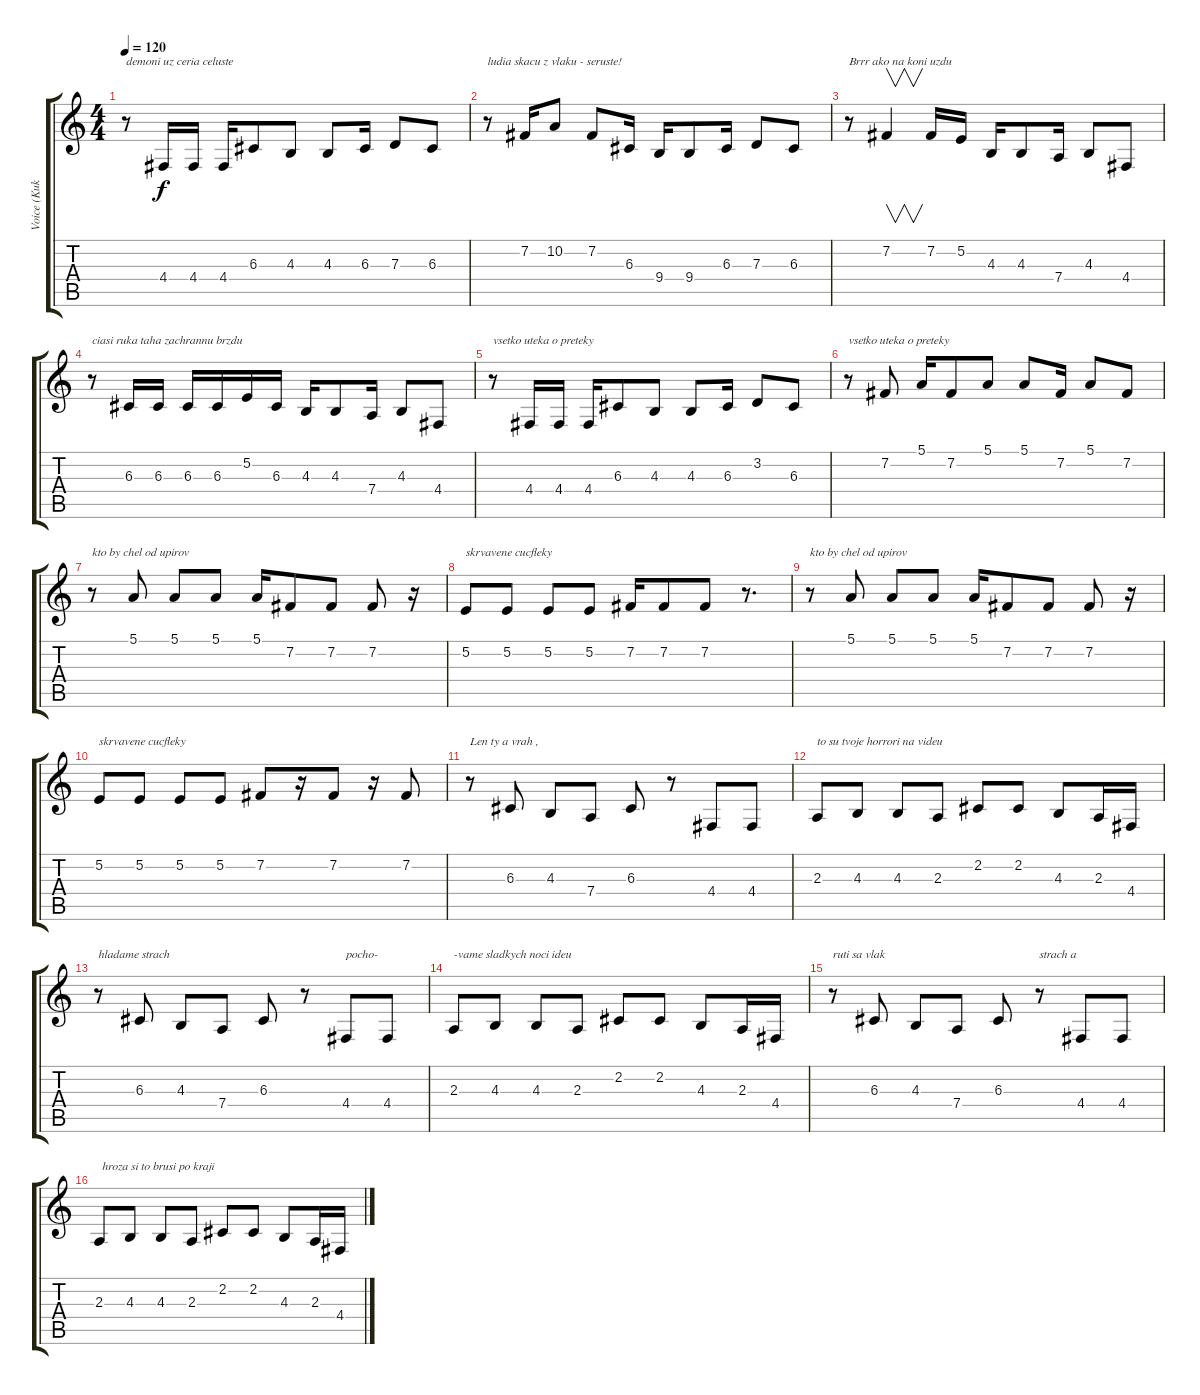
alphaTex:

\track ("Voice (Kuko)" "Voice (Kuk") {instrument lead8bassandlead}
\staff {score tabs}
\tuning (E4 B3 G3 D3 A2 E2) {hide}
\ts (4 4)
\tempo 120
\clef g2
\ks c
r.8{txt "demoni uz ceria celuste" dy f} 4.4.16 4.4.16 4.4.16 6.3.8 4.3.8 4.3.8 6.3.16 7.3.8 6.3.8 |
r.8{txt "ludia skacu z vlaku - seruste!"} 7.2.16 10.2.8 7.2.8 6.3.16 9.4.16 9.4.8 6.3.16 7.3.8 6.3.8 |
r.8{txt "Brrr ako na koni uzdu"} 7.2.4{v} 7.2.16 5.2.16 4.3.16 4.3.8 7.4.16 4.3.8 4.4.8 |
r.8{txt "ciasi ruka taha zachrannu brzdu"} 6.3.16 6.3.16 6.3.16 6.3.16 5.2.16 6.3.16 4.3.16 4.3.8 7.4.16 4.3.8 4.4.8 |
r.8{txt "vsetko uteka o preteky"} 4.4.16 4.4.16 4.4.16 6.3.8 4.3.8 4.3.8 6.3.16 3.2.8 6.3.8 |
r.8{txt "vsetko uteka o preteky"} 7.2.8 5.1.16 7.2.8 5.1.8 5.1.8 7.2.16 5.1.8 7.2.8 |
r.8{txt "kto by chel od upirov"} 5.1.8 5.1.8 5.1.8 5.1.16 7.2.8 7.2.8 7.2.8 r.16 |
5.2.8{txt "skrvavene cucfleky"} 5.2.8 5.2.8 5.2.8 7.2.16 7.2.8 7.2.8 r.8{d} |
r.8{txt "kto by chel od upirov"} 5.1.8 5.1.8 5.1.8 5.1.16 7.2.8 7.2.8 7.2.8 r.16 |
5.2.8{txt "skrvavene cucfleky"} 5.2.8 5.2.8 5.2.8 7.2.8 r.16 7.2.8 r.16 7.2.8 |
r.8{txt "Len ty a vrah , "} 6.3.8 4.3.8 7.4.8 6.3.8 r.8 4.4.8 4.4.8 |
2.3.8{txt "to su tvoje horrori na videu"} 4.3.8 4.3.8 2.3.8 2.2.8 2.2.8 4.3.8 2.3.16 4.4.16 |
r.8{txt "hladame strach"} 6.3.8 4.3.8 7.4.8 6.3.8 r.8 4.4.8{txt "pocho-"} 4.4.8 |
2.3.8{txt "-vame sladkych noci ideu"} 4.3.8 4.3.8 2.3.8 2.2.8 2.2.8 4.3.8 2.3.16 4.4.16 |
r.8{txt "ruti sa vlak"} 6.3.8 4.3.8 7.4.8 6.3.8 r.8{txt "strach a"} 4.4.8 4.4.8 |
2.3.8{txt " hroza si to brusi po kraji"} 4.3.8 4.3.8 2.3.8 2.2.8 2.2.8 4.3.8 2.3.16 4.4.16
